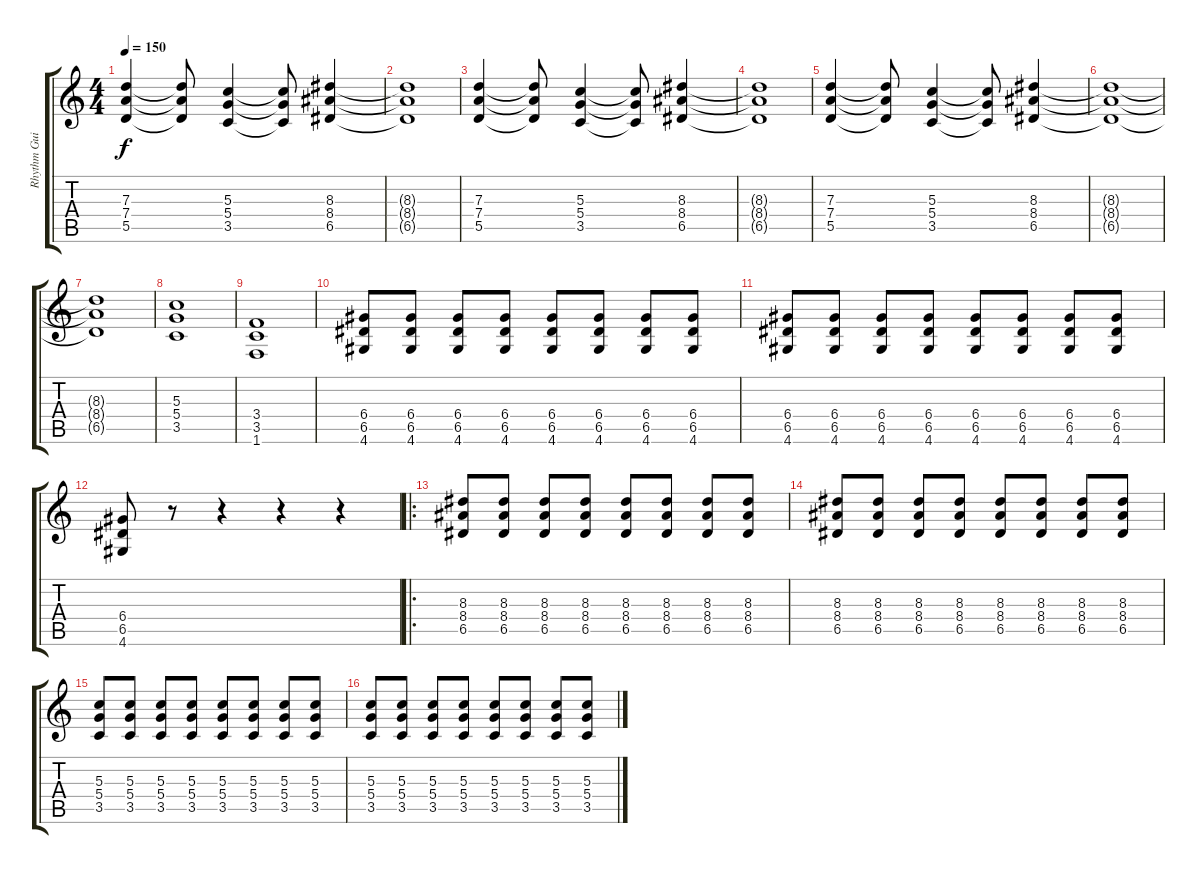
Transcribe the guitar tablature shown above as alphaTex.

\track ("Rhythm Guitar" "Rhythm Gui") {instrument overdrivenguitar}
\staff {score tabs}
\tuning (E4 B3 G3 D3 A2 E2) {hide}
\ts (4 4)
\tempo 150
\clef g2
\ks c
(7.3 7.4 5.5).4{dy f} (7.3{t} 7.4{t} 5.5{t}).8 (5.3 5.4 3.5).4 (5.3{t} 5.4{t} 3.5{t}).8 (8.3 8.4 6.5).4 |
(8.3{t} 8.4{t} 6.5{t}).1 |
(7.3 7.4 5.5).4 (7.3{t} 7.4{t} 5.5{t}).8 (5.3 5.4 3.5).4 (5.3{t} 5.4{t} 3.5{t}).8 (8.3 8.4 6.5).4 |
(8.3{t} 8.4{t} 6.5{t}).1 |
(7.3 7.4 5.5).4 (7.3{t} 7.4{t} 5.5{t}).8 (5.3 5.4 3.5).4 (5.3{t} 5.4{t} 3.5{t}).8 (8.3 8.4 6.5).4 |
(8.3{t} 8.4{t} 6.5{t}).1 |
(8.3{t} 8.4{t} 6.5{t}).1 |
(5.3 5.4 3.5).1 |
(3.4 3.5 1.6).1 |
(6.4 6.5 4.6).8 (6.4 6.5 4.6).8 (6.4 6.5 4.6).8 (6.4 6.5 4.6).8 (6.4 6.5 4.6).8 (6.4 6.5 4.6).8 (6.4 6.5 4.6).8 (6.4 6.5 4.6).8 |
(6.4 6.5 4.6).8 (6.4 6.5 4.6).8 (6.4 6.5 4.6).8 (6.4 6.5 4.6).8 (6.4 6.5 4.6).8 (6.4 6.5 4.6).8 (6.4 6.5 4.6).8 (6.4 6.5 4.6).8 |
(6.4 6.5 4.6).8 r.8 r.4 r.4 r.4 |
\ro
(8.3 8.4 6.5).8 (8.3 8.4 6.5).8 (8.3 8.4 6.5).8 (8.3 8.4 6.5).8 (8.3 8.4 6.5).8 (8.3 8.4 6.5).8 (8.3 8.4 6.5).8 (8.3 8.4 6.5).8 |
(8.3 8.4 6.5).8 (8.3 8.4 6.5).8 (8.3 8.4 6.5).8 (8.3 8.4 6.5).8 (8.3 8.4 6.5).8 (8.3 8.4 6.5).8 (8.3 8.4 6.5).8 (8.3 8.4 6.5).8 |
(5.3 5.4 3.5).8 (5.3 5.4 3.5).8 (5.3 5.4 3.5).8 (5.3 5.4 3.5).8 (5.3 5.4 3.5).8 (5.3 5.4 3.5).8 (5.3 5.4 3.5).8 (5.3 5.4 3.5).8 |
(5.3 5.4 3.5).8 (5.3 5.4 3.5).8 (5.3 5.4 3.5).8 (5.3 5.4 3.5).8 (5.3 5.4 3.5).8 (5.3 5.4 3.5).8 (5.3 5.4 3.5).8 (5.3 5.4 3.5).8
